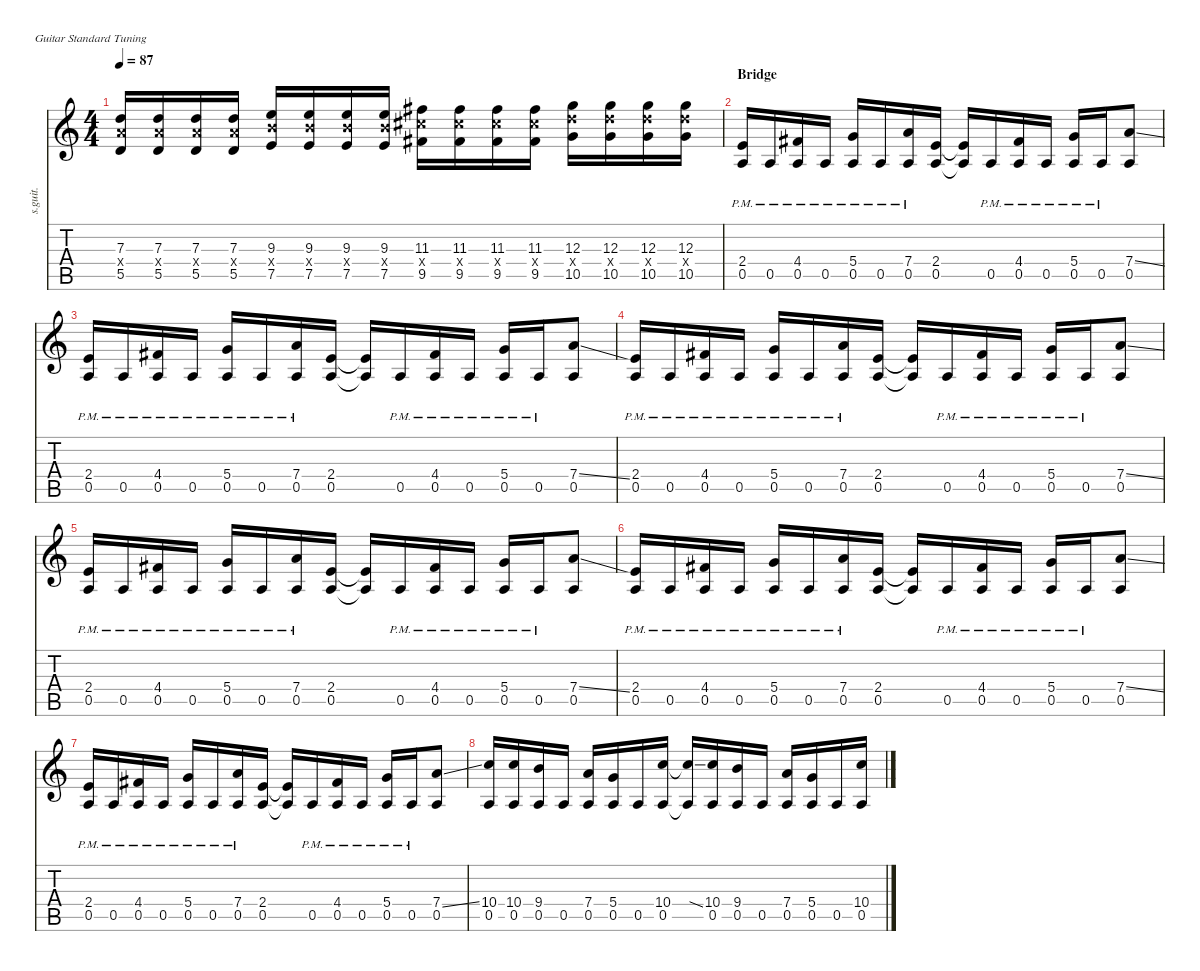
\defaultSystemsLayout 4
\hideDynamics
\bracketExtendMode nobrackets
\track ("Chris Shiflett (Lead Guitar)" "s.guit.") {instrument distortionguitar}
\staff {score tabs}
\tuning (E4 B3 G3 D3 A2 E2)
\ts (4 4)
\tempo 87
\clef g2
\ks c
(7.3 7.4{x} 5.5).16{lyrics (0 "") lyrics (1 "") lyrics (2 "") lyrics (3 "") lyrics (4 "") dy fff} (7.3 7.4{x} 5.5).16{lyrics (0 "") lyrics (1 "") lyrics (2 "") lyrics (3 "") lyrics (4 "")} (7.3 7.4{x} 5.5).16{lyrics (0 "") lyrics (1 "") lyrics (2 "") lyrics (3 "") lyrics (4 "")} (7.3 7.4{x} 5.5).16{lyrics (0 "") lyrics (1 "") lyrics (2 "") lyrics (3 "") lyrics (4 "")} (9.3 9.4{x} 7.5).16{lyrics (0 "") lyrics (1 "") lyrics (2 "") lyrics (3 "") lyrics (4 "")} (9.3 9.4{x} 7.5).16{lyrics (0 "") lyrics (1 "") lyrics (2 "") lyrics (3 "") lyrics (4 "")} (9.3 9.4{x} 7.5).16{lyrics (0 "") lyrics (1 "") lyrics (2 "") lyrics (3 "") lyrics (4 "")} (9.3 9.4{x} 7.5).16{lyrics (0 "") lyrics (1 "") lyrics (2 "") lyrics (3 "") lyrics (4 "")} (11.3{acc #} 11.4{x acc #} 9.5{acc #}).16{lyrics (0 "") lyrics (1 "") lyrics (2 "") lyrics (3 "") lyrics (4 "")} (11.3{acc #} 11.4{x acc #} 9.5{acc #}).16{lyrics (0 "") lyrics (1 "") lyrics (2 "") lyrics (3 "") lyrics (4 "")} (11.3{acc #} 11.4{x acc #} 9.5{acc #}).16{lyrics (0 "") lyrics (1 "") lyrics (2 "") lyrics (3 "") lyrics (4 "")} (11.3{acc #} 11.4{x acc #} 9.5{acc #}).16{lyrics (0 "") lyrics (1 "") lyrics (2 "") lyrics (3 "") lyrics (4 "")} (12.3 12.4{x} 10.5).16{lyrics (0 "") lyrics (1 "") lyrics (2 "") lyrics (3 "") lyrics (4 "")} (12.3 12.4{x} 10.5).16{lyrics (0 "") lyrics (1 "") lyrics (2 "") lyrics (3 "") lyrics (4 "")} (12.3 12.4{x} 10.5).16{lyrics (0 "") lyrics (1 "") lyrics (2 "") lyrics (3 "") lyrics (4 "")} (12.3 12.4{x} 10.5).16{lyrics (0 "") lyrics (1 "") lyrics (2 "") lyrics (3 "") lyrics (4 "")} |
\section ("" "Bridge")
(2.4{pm} 0.5{pm}).16{lyrics (0 "") lyrics (1 "") lyrics (2 "") lyrics (3 "") lyrics (4 "")} 0.5{pm}.16{lyrics (0 "") lyrics (1 "") lyrics (2 "") lyrics (3 "") lyrics (4 "")} (4.4{pm acc #} 0.5{pm}).16{lyrics (0 "") lyrics (1 "") lyrics (2 "") lyrics (3 "") lyrics (4 "")} 0.5{pm}.16{lyrics (0 "") lyrics (1 "") lyrics (2 "") lyrics (3 "") lyrics (4 "")} (5.4{pm} 0.5{pm}).16{lyrics (0 "") lyrics (1 "") lyrics (2 "") lyrics (3 "") lyrics (4 "")} 0.5{pm}.16{lyrics (0 "") lyrics (1 "") lyrics (2 "") lyrics (3 "") lyrics (4 "")} (7.4{pm} 0.5{pm}).16{lyrics (0 "") lyrics (1 "") lyrics (2 "") lyrics (3 "") lyrics (4 "")} (2.4 0.5).16{lyrics (0 "") lyrics (1 "") lyrics (2 "") lyrics (3 "") lyrics (4 "")} (2.4{t} 0.5{t}).16{lyrics (0 "") lyrics (1 "") lyrics (2 "") lyrics (3 "") lyrics (4 "") dy f} 0.5{pm}.16{lyrics (0 "") lyrics (1 "") lyrics (2 "") lyrics (3 "") lyrics (4 "") dy fff} (4.4{pm acc #} 0.5{pm}).16{lyrics (0 "") lyrics (1 "") lyrics (2 "") lyrics (3 "") lyrics (4 "")} 0.5{pm}.16{lyrics (0 "") lyrics (1 "") lyrics (2 "") lyrics (3 "") lyrics (4 "")} (5.4{pm} 0.5{pm}).16{lyrics (0 "") lyrics (1 "") lyrics (2 "") lyrics (3 "") lyrics (4 "")} 0.5{pm}.16{lyrics (0 "") lyrics (1 "") lyrics (2 "") lyrics (3 "") lyrics (4 "")} (7.4{ss} 0.5).8{lyrics (0 "") lyrics (1 "") lyrics (2 "") lyrics (3 "") lyrics (4 "")} |
(2.4{pm} 0.5{pm}).16{lyrics (0 "") lyrics (1 "") lyrics (2 "") lyrics (3 "") lyrics (4 "")} 0.5{pm}.16{lyrics (0 "") lyrics (1 "") lyrics (2 "") lyrics (3 "") lyrics (4 "")} (4.4{pm acc #} 0.5{pm}).16{lyrics (0 "") lyrics (1 "") lyrics (2 "") lyrics (3 "") lyrics (4 "")} 0.5{pm}.16{lyrics (0 "") lyrics (1 "") lyrics (2 "") lyrics (3 "") lyrics (4 "")} (5.4{pm} 0.5{pm}).16{lyrics (0 "") lyrics (1 "") lyrics (2 "") lyrics (3 "") lyrics (4 "")} 0.5{pm}.16{lyrics (0 "") lyrics (1 "") lyrics (2 "") lyrics (3 "") lyrics (4 "")} (7.4{pm} 0.5{pm}).16{lyrics (0 "") lyrics (1 "") lyrics (2 "") lyrics (3 "") lyrics (4 "")} (2.4 0.5).16{lyrics (0 "") lyrics (1 "") lyrics (2 "") lyrics (3 "") lyrics (4 "")} (2.4{t} 0.5{t}).16{lyrics (0 "") lyrics (1 "") lyrics (2 "") lyrics (3 "") lyrics (4 "") dy f} 0.5{pm}.16{lyrics (0 "") lyrics (1 "") lyrics (2 "") lyrics (3 "") lyrics (4 "") dy fff} (4.4{pm acc #} 0.5{pm}).16{lyrics (0 "") lyrics (1 "") lyrics (2 "") lyrics (3 "") lyrics (4 "")} 0.5{pm}.16{lyrics (0 "") lyrics (1 "") lyrics (2 "") lyrics (3 "") lyrics (4 "")} (5.4{pm} 0.5{pm}).16{lyrics (0 "") lyrics (1 "") lyrics (2 "") lyrics (3 "") lyrics (4 "")} 0.5{pm}.16{lyrics (0 "") lyrics (1 "") lyrics (2 "") lyrics (3 "") lyrics (4 "")} (7.4{ss} 0.5).8{lyrics (0 "") lyrics (1 "") lyrics (2 "") lyrics (3 "") lyrics (4 "")} |
(2.4{pm} 0.5{pm}).16{lyrics (0 "") lyrics (1 "") lyrics (2 "") lyrics (3 "") lyrics (4 "")} 0.5{pm}.16{lyrics (0 "") lyrics (1 "") lyrics (2 "") lyrics (3 "") lyrics (4 "")} (4.4{pm acc #} 0.5{pm}).16{lyrics (0 "") lyrics (1 "") lyrics (2 "") lyrics (3 "") lyrics (4 "")} 0.5{pm}.16{lyrics (0 "") lyrics (1 "") lyrics (2 "") lyrics (3 "") lyrics (4 "")} (5.4{pm} 0.5{pm}).16{lyrics (0 "") lyrics (1 "") lyrics (2 "") lyrics (3 "") lyrics (4 "")} 0.5{pm}.16{lyrics (0 "") lyrics (1 "") lyrics (2 "") lyrics (3 "") lyrics (4 "")} (7.4{pm} 0.5{pm}).16{lyrics (0 "") lyrics (1 "") lyrics (2 "") lyrics (3 "") lyrics (4 "")} (2.4 0.5).16{lyrics (0 "") lyrics (1 "") lyrics (2 "") lyrics (3 "") lyrics (4 "")} (2.4{t} 0.5{t}).16{lyrics (0 "") lyrics (1 "") lyrics (2 "") lyrics (3 "") lyrics (4 "") dy f} 0.5{pm}.16{lyrics (0 "") lyrics (1 "") lyrics (2 "") lyrics (3 "") lyrics (4 "") dy fff} (4.4{pm acc #} 0.5{pm}).16{lyrics (0 "") lyrics (1 "") lyrics (2 "") lyrics (3 "") lyrics (4 "")} 0.5{pm}.16{lyrics (0 "") lyrics (1 "") lyrics (2 "") lyrics (3 "") lyrics (4 "")} (5.4{pm} 0.5{pm}).16{lyrics (0 "") lyrics (1 "") lyrics (2 "") lyrics (3 "") lyrics (4 "")} 0.5{pm}.16{lyrics (0 "") lyrics (1 "") lyrics (2 "") lyrics (3 "") lyrics (4 "")} (7.4{ss} 0.5).8{lyrics (0 "") lyrics (1 "") lyrics (2 "") lyrics (3 "") lyrics (4 "")} |
(2.4{pm} 0.5{pm}).16{lyrics (0 "") lyrics (1 "") lyrics (2 "") lyrics (3 "") lyrics (4 "")} 0.5{pm}.16{lyrics (0 "") lyrics (1 "") lyrics (2 "") lyrics (3 "") lyrics (4 "")} (4.4{pm acc #} 0.5{pm}).16{lyrics (0 "") lyrics (1 "") lyrics (2 "") lyrics (3 "") lyrics (4 "")} 0.5{pm}.16{lyrics (0 "") lyrics (1 "") lyrics (2 "") lyrics (3 "") lyrics (4 "")} (5.4{pm} 0.5{pm}).16{lyrics (0 "") lyrics (1 "") lyrics (2 "") lyrics (3 "") lyrics (4 "")} 0.5{pm}.16{lyrics (0 "") lyrics (1 "") lyrics (2 "") lyrics (3 "") lyrics (4 "")} (7.4{pm} 0.5{pm}).16{lyrics (0 "") lyrics (1 "") lyrics (2 "") lyrics (3 "") lyrics (4 "")} (2.4 0.5).16{lyrics (0 "") lyrics (1 "") lyrics (2 "") lyrics (3 "") lyrics (4 "")} (2.4{t} 0.5{t}).16{lyrics (0 "") lyrics (1 "") lyrics (2 "") lyrics (3 "") lyrics (4 "") dy f} 0.5{pm}.16{lyrics (0 "") lyrics (1 "") lyrics (2 "") lyrics (3 "") lyrics (4 "") dy fff} (4.4{pm acc #} 0.5{pm}).16{lyrics (0 "") lyrics (1 "") lyrics (2 "") lyrics (3 "") lyrics (4 "")} 0.5{pm}.16{lyrics (0 "") lyrics (1 "") lyrics (2 "") lyrics (3 "") lyrics (4 "")} (5.4{pm} 0.5{pm}).16{lyrics (0 "") lyrics (1 "") lyrics (2 "") lyrics (3 "") lyrics (4 "")} 0.5{pm}.16{lyrics (0 "") lyrics (1 "") lyrics (2 "") lyrics (3 "") lyrics (4 "")} (7.4{ss} 0.5).8{lyrics (0 "") lyrics (1 "") lyrics (2 "") lyrics (3 "") lyrics (4 "")} |
(2.4{pm} 0.5{pm}).16{lyrics (0 "") lyrics (1 "") lyrics (2 "") lyrics (3 "") lyrics (4 "")} 0.5{pm}.16{lyrics (0 "") lyrics (1 "") lyrics (2 "") lyrics (3 "") lyrics (4 "")} (4.4{pm acc #} 0.5{pm}).16{lyrics (0 "") lyrics (1 "") lyrics (2 "") lyrics (3 "") lyrics (4 "")} 0.5{pm}.16{lyrics (0 "") lyrics (1 "") lyrics (2 "") lyrics (3 "") lyrics (4 "")} (5.4{pm} 0.5{pm}).16{lyrics (0 "") lyrics (1 "") lyrics (2 "") lyrics (3 "") lyrics (4 "")} 0.5{pm}.16{lyrics (0 "") lyrics (1 "") lyrics (2 "") lyrics (3 "") lyrics (4 "")} (7.4{pm} 0.5{pm}).16{lyrics (0 "") lyrics (1 "") lyrics (2 "") lyrics (3 "") lyrics (4 "")} (2.4 0.5).16{lyrics (0 "") lyrics (1 "") lyrics (2 "") lyrics (3 "") lyrics (4 "")} (2.4{t} 0.5{t}).16{lyrics (0 "") lyrics (1 "") lyrics (2 "") lyrics (3 "") lyrics (4 "") dy f} 0.5{pm}.16{lyrics (0 "") lyrics (1 "") lyrics (2 "") lyrics (3 "") lyrics (4 "") dy fff} (4.4{pm acc #} 0.5{pm}).16{lyrics (0 "") lyrics (1 "") lyrics (2 "") lyrics (3 "") lyrics (4 "")} 0.5{pm}.16{lyrics (0 "") lyrics (1 "") lyrics (2 "") lyrics (3 "") lyrics (4 "")} (5.4{pm} 0.5{pm}).16{lyrics (0 "") lyrics (1 "") lyrics (2 "") lyrics (3 "") lyrics (4 "")} 0.5{pm}.16{lyrics (0 "") lyrics (1 "") lyrics (2 "") lyrics (3 "") lyrics (4 "")} (7.4{ss} 0.5).8{lyrics (0 "") lyrics (1 "") lyrics (2 "") lyrics (3 "") lyrics (4 "")} |
(2.4{pm} 0.5{pm}).16{lyrics (0 "") lyrics (1 "") lyrics (2 "") lyrics (3 "") lyrics (4 "")} 0.5{pm}.16{lyrics (0 "") lyrics (1 "") lyrics (2 "") lyrics (3 "") lyrics (4 "")} (4.4{pm acc #} 0.5{pm}).16{lyrics (0 "") lyrics (1 "") lyrics (2 "") lyrics (3 "") lyrics (4 "")} 0.5{pm}.16{lyrics (0 "") lyrics (1 "") lyrics (2 "") lyrics (3 "") lyrics (4 "")} (5.4{pm} 0.5{pm}).16{lyrics (0 "") lyrics (1 "") lyrics (2 "") lyrics (3 "") lyrics (4 "")} 0.5{pm}.16{lyrics (0 "") lyrics (1 "") lyrics (2 "") lyrics (3 "") lyrics (4 "")} (7.4{pm} 0.5{pm}).16{lyrics (0 "") lyrics (1 "") lyrics (2 "") lyrics (3 "") lyrics (4 "")} (2.4 0.5).16{lyrics (0 "") lyrics (1 "") lyrics (2 "") lyrics (3 "") lyrics (4 "")} (2.4{t} 0.5{t}).16{lyrics (0 "") lyrics (1 "") lyrics (2 "") lyrics (3 "") lyrics (4 "") dy f} 0.5{pm}.16{lyrics (0 "") lyrics (1 "") lyrics (2 "") lyrics (3 "") lyrics (4 "") dy fff} (4.4{pm acc #} 0.5{pm}).16{lyrics (0 "") lyrics (1 "") lyrics (2 "") lyrics (3 "") lyrics (4 "")} 0.5{pm}.16{lyrics (0 "") lyrics (1 "") lyrics (2 "") lyrics (3 "") lyrics (4 "")} (5.4{pm} 0.5{pm}).16{lyrics (0 "") lyrics (1 "") lyrics (2 "") lyrics (3 "") lyrics (4 "")} 0.5{pm}.16{lyrics (0 "") lyrics (1 "") lyrics (2 "") lyrics (3 "") lyrics (4 "")} (7.4{ss} 0.5).8{lyrics (0 "") lyrics (1 "") lyrics (2 "") lyrics (3 "") lyrics (4 "")} |
(10.4 0.5).16{lyrics (0 "") lyrics (1 "") lyrics (2 "") lyrics (3 "") lyrics (4 "") dy f} (10.4 0.5).16{lyrics (0 "") lyrics (1 "") lyrics (2 "") lyrics (3 "") lyrics (4 "")} (9.4 0.5).16{lyrics (0 "") lyrics (1 "") lyrics (2 "") lyrics (3 "") lyrics (4 "")} 0.5.16{lyrics (0 "") lyrics (1 "") lyrics (2 "") lyrics (3 "") lyrics (4 "")} (7.4 0.5).16{lyrics (0 "") lyrics (1 "") lyrics (2 "") lyrics (3 "") lyrics (4 "")} (5.4 0.5).16{lyrics (0 "") lyrics (1 "") lyrics (2 "") lyrics (3 "") lyrics (4 "")} 0.5.16{lyrics (0 "") lyrics (1 "") lyrics (2 "") lyrics (3 "") lyrics (4 "")} (10.4 0.5).16{lyrics (0 "") lyrics (1 "") lyrics (2 "") lyrics (3 "") lyrics (4 "")} (10.4{ss t} 0.5{t}).16{lyrics (0 "") lyrics (1 "") lyrics (2 "") lyrics (3 "") lyrics (4 "")} (10.4 0.5).16{lyrics (0 "") lyrics (1 "") lyrics (2 "") lyrics (3 "") lyrics (4 "")} (9.4 0.5).16{lyrics (0 "") lyrics (1 "") lyrics (2 "") lyrics (3 "") lyrics (4 "")} 0.5.16{lyrics (0 "") lyrics (1 "") lyrics (2 "") lyrics (3 "") lyrics (4 "")} (7.4 0.5).16{lyrics (0 "") lyrics (1 "") lyrics (2 "") lyrics (3 "") lyrics (4 "")} (5.4 0.5).16{lyrics (0 "") lyrics (1 "") lyrics (2 "") lyrics (3 "") lyrics (4 "")} 0.5.16{lyrics (0 "") lyrics (1 "") lyrics (2 "") lyrics (3 "") lyrics (4 "")} (10.4 0.5).16{lyrics (0 "") lyrics (1 "") lyrics (2 "") lyrics (3 "") lyrics (4 "")}
